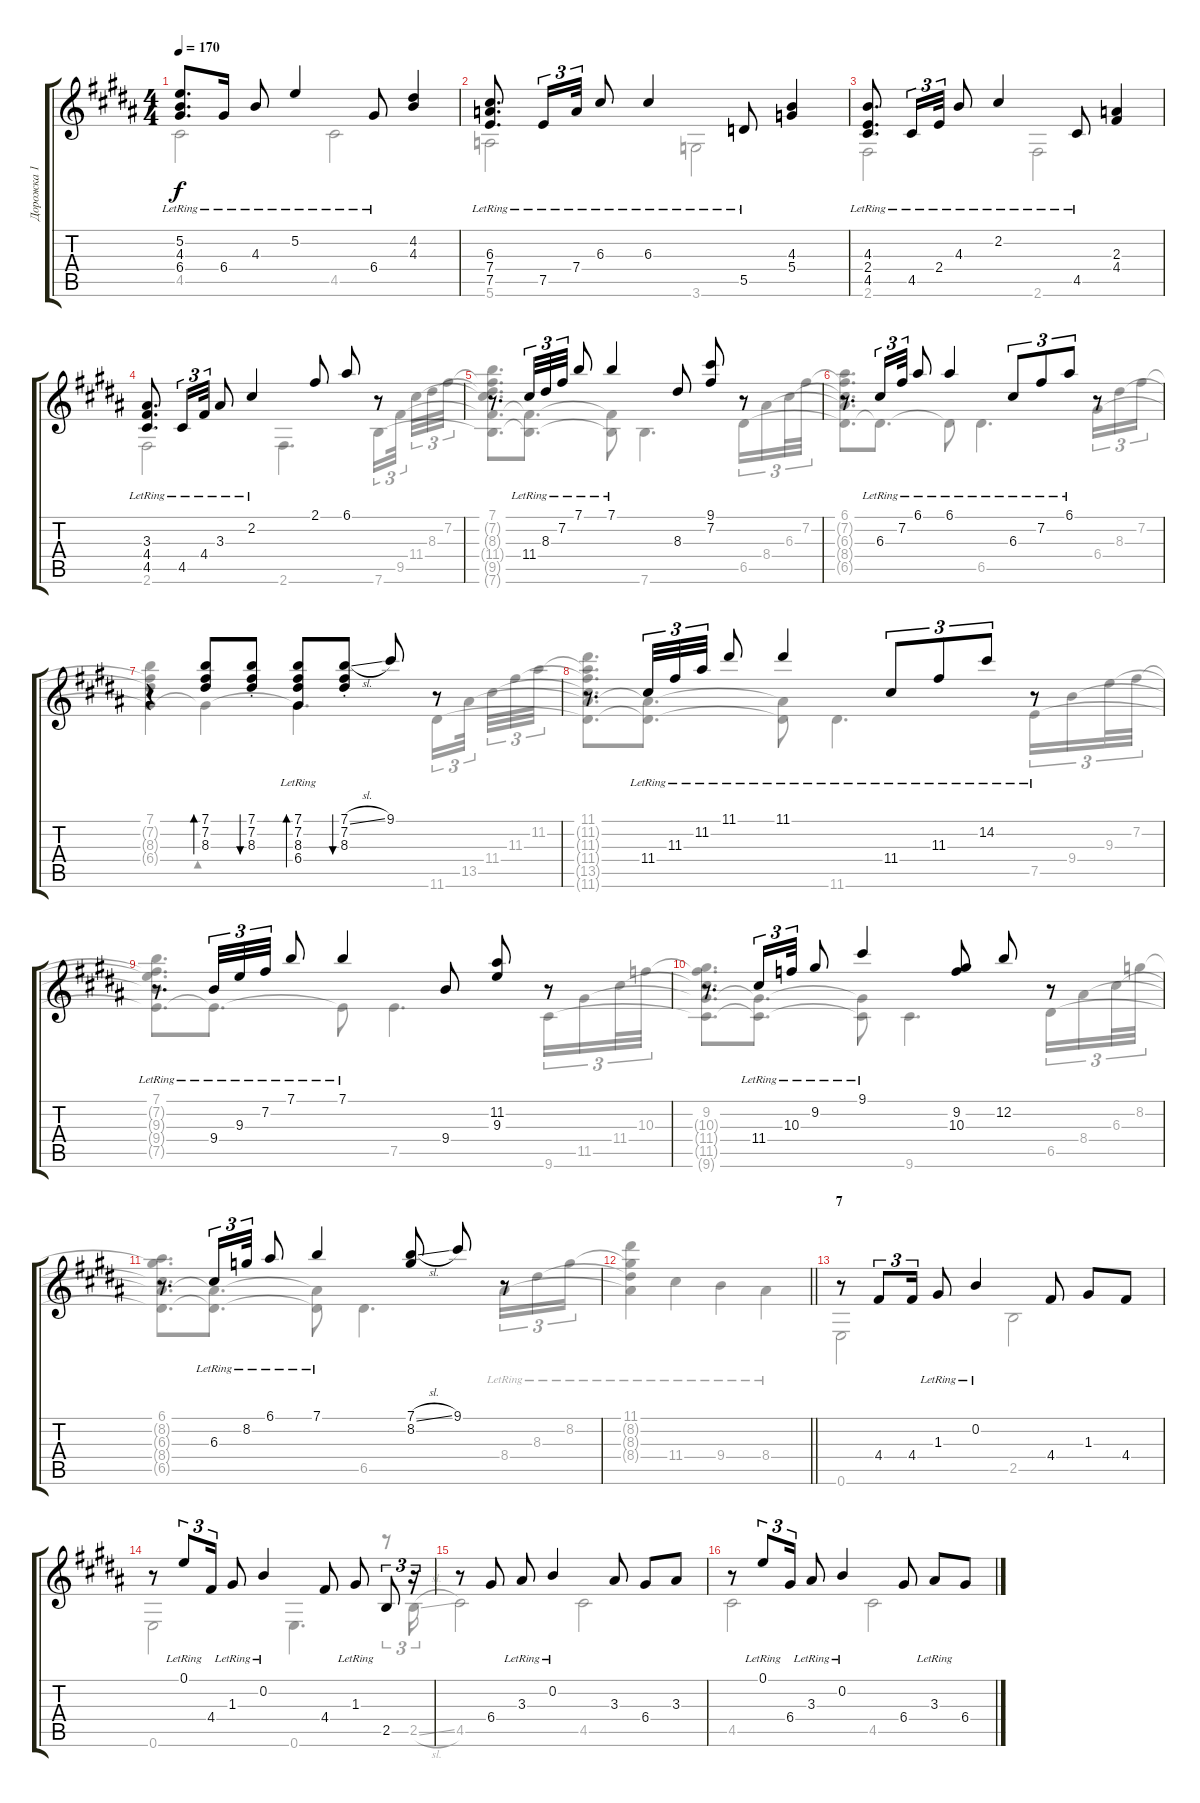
\track ("Дорожка 1" "Дорожка 1") {instrument electricguitarclean}
\staff {score tabs}
\tuning (E4 B3 G3 D3 A2 E2) {hide}
\voice
\ts (4 4)
\tempo 170
\clef g2
\ks g#minor
(5.2{lr} 4.3{lr} 6.4{lr}).8{d dy f} 6.4{lr}.16 4.3{lr}.8 5.2{lr}.4 6.4{lr}.8 (4.2 4.3).4 |
(6.3{lr} 7.4{lr} 7.5{lr}).8{d} 7.5{lr}.16{tu (3 2)} 7.4{lr}.32{tu (3 2)} 6.3{lr}.8 6.3{lr}.4 5.5{lr}.8 (4.3 5.4).4 |
(4.3{lr} 2.4{lr} 4.5{lr}).8{d} 4.5{lr}.16{tu (3 2)} 2.4{lr}.32{tu (3 2)} 4.3{lr}.8 2.2{lr}.4 4.5{lr}.8 (2.3 4.4).4 |
(3.3{lr} 4.4{lr} 4.5{lr}).8{d} 4.5{lr}.16{tu (3 2)} 4.4{lr}.32{tu (3 2)} 3.3{lr}.8 2.2{lr}.4 2.1.8 6.1.8 r.8 |
r.8{d} 11.4{lr}.32{tu (3 2)} 8.3{lr}.32{tu (3 2)} 7.2{lr}.32{tu (3 2)} 7.1{lr}.8 7.1{lr}.4 8.3.8 (9.1 7.2).8 r.8 |
r.8{d} 6.3{lr}.16{tu (3 2)} 7.2{lr}.32{tu (3 2)} 6.1{lr}.8 6.1{lr}.4 6.3{lr}.8{tu (3 2)} 7.2{lr}.8{tu (3 2)} 6.1{lr}.8{tu (3 2)} r.8 |
r.4 (7.1 7.2 8.3).8{bd 480} (7.1 7.2{st} 8.3).8{bu 60} (7.1 7.2 8.3 6.4{lr}).8{bd 480} (7.1{sl} 7.2 8.3{st}).8{bu 60} 9.1.8 r.8 |
r.8{d} 11.4{lr}.32{tu (3 2)} 11.3{lr}.32{tu (3 2)} 11.2{lr}.32{tu (3 2)} 11.1{lr}.8 11.1{lr}.4 11.4{lr}.8{tu (3 2)} 11.3{lr}.8{tu (3 2)} 14.2{lr}.8{tu (3 2)} r.8 |
r.8{d} 9.4{lr}.32{tu (3 2)} 9.3{lr}.32{tu (3 2)} 7.2{lr}.32{tu (3 2)} 7.1{lr}.8 7.1{lr}.4 9.4.8 (11.2 9.3).8 r.8 |
r.8{d} 11.4{lr}.16{tu (3 2)} 10.3{lr}.32{tu (3 2)} 9.2{lr}.8 9.1{lr}.4 (9.2 10.3).8 12.2.8 r.8 |
r.8{d} 6.3{lr}.16{tu (3 2)} 8.2{lr}.32{tu (3 2)} 6.1{lr}.8 7.1{lr}.4 (7.1{sl} 8.2).8 9.1.8 r.8 |
\barLineRight lightlight
|
\section ("" "7")
r.8 4.4.8{tu (3 2)} 4.4.16{tu (3 2)} 1.3{lr}.8 0.2{lr}.4 4.4.8 1.3.8 4.4.8 |
r.8 0.1{lr}.8{tu (3 2)} 4.4.16{tu (3 2)} 1.3{lr}.8 0.2{lr}.4 4.4.8 1.3{lr}.8 2.5.8{tu (3 2)} r.16{tu (3 2)} |
r.8 6.4.8 3.3{lr}.8 0.2{lr}.4 3.3.8 6.4.8 3.3.8 |
r.8 0.1{lr}.8{tu (3 2)} 6.4.16{tu (3 2)} 3.3{lr}.8 0.2{lr}.4 6.4.8 3.3{lr}.8 6.4.8
\voice
\clef g2
\ottava regular
\simile none
\ks g#minor
4.5.2{dy f} 4.5.2 |
5.6.2 3.6.2 |
2.6.2 2.6.2 |
2.6.2 2.6.4{d} 7.6.16{tu (3 2)} 9.5.32{tu (3 2) beam splitsecondary} 11.4.32{tu (3 2)} 8.3.32{tu (3 2)} 7.2.32{tu (3 2)} |
(7.1 7.2{t} 8.3{t} 11.4{t} 9.5{t} 7.6{t}).8{d} (9.5{t} 7.6{t}).8{d} (9.5{t} 7.6{t}).8 7.6.4{d} 6.5.16{tu (3 2)} 8.4.16{tu (3 2)} 6.3.32{tu (3 2)} 7.2.32{tu (3 2)} |
(6.1 7.2{t} 6.3{t} 8.4{t} 6.5{t}).8{d} 6.5{t}.8{d} 6.5{t}.8 6.5.4{d} 6.4.16{tu (3 2)} 8.3.16{tu (3 2)} 7.2.16{tu (3 2)} |
(7.1 7.2{t} 8.3{t} 6.4{t}).4 6.4{t}.4{bd 120} 6.4{t}.4{d} 11.6.16{tu (3 2)} 13.5.32{tu (3 2) beam splitsecondary} 11.4.32{tu (3 2)} 11.3.32{tu (3 2)} 11.2.32{tu (3 2)} |
(11.1 11.2{t} 11.3{t} 11.4{t} 13.5{t} 11.6{t}).8{d} (13.5{t} 11.6{t}).8{d} (13.5{t} 11.6{t}).8 11.6.4{d} 7.5.16{tu (3 2)} 9.4.16{tu (3 2)} 9.3.32{tu (3 2)} 7.2.32{tu (3 2)} |
(7.1 7.2{t} 9.3{t} 9.4{t} 7.5{t}).8{d} 7.5{t}.8{d} 7.5{t}.8 7.5.4{d} 9.6.16{tu (3 2)} 11.5.16{tu (3 2)} 11.4.32{tu (3 2)} 10.3.32{tu (3 2)} |
(9.2 10.3{t} 11.4{t} 11.5{t} 9.6{t}).8{d} (11.5{t} 9.6{t}).8{d} (11.5{t} 9.6{t}).8 9.6.4{d} 6.5.16{tu (3 2)} 8.4.16{tu (3 2)} 6.3.32{tu (3 2)} 8.2.32{tu (3 2)} |
(6.1 8.2{t} 6.3{t} 8.4{t} 6.5{t}).8{d} (8.4{t} 6.5{t}).8{d} (8.4{t} 6.5{t}).8 6.5.4{d} 8.4{lr}.16{tu (3 2)} 8.3{lr}.16{tu (3 2)} 8.2{lr}.16{tu (3 2)} |
\barLineRight lightlight
(11.1{lr} 8.2{t} 8.3{t} 8.4{t}).4 11.4{lr}.4 9.4{lr}.4 8.4{lr}.4 |
0.6.2 2.5.2 |
0.6.2 0.6.4{d} r.8{tu (3 2)} 2.5{sl}.16{tu (3 2)} |
4.5.2 4.5.2 |
4.5.2 4.5.2
